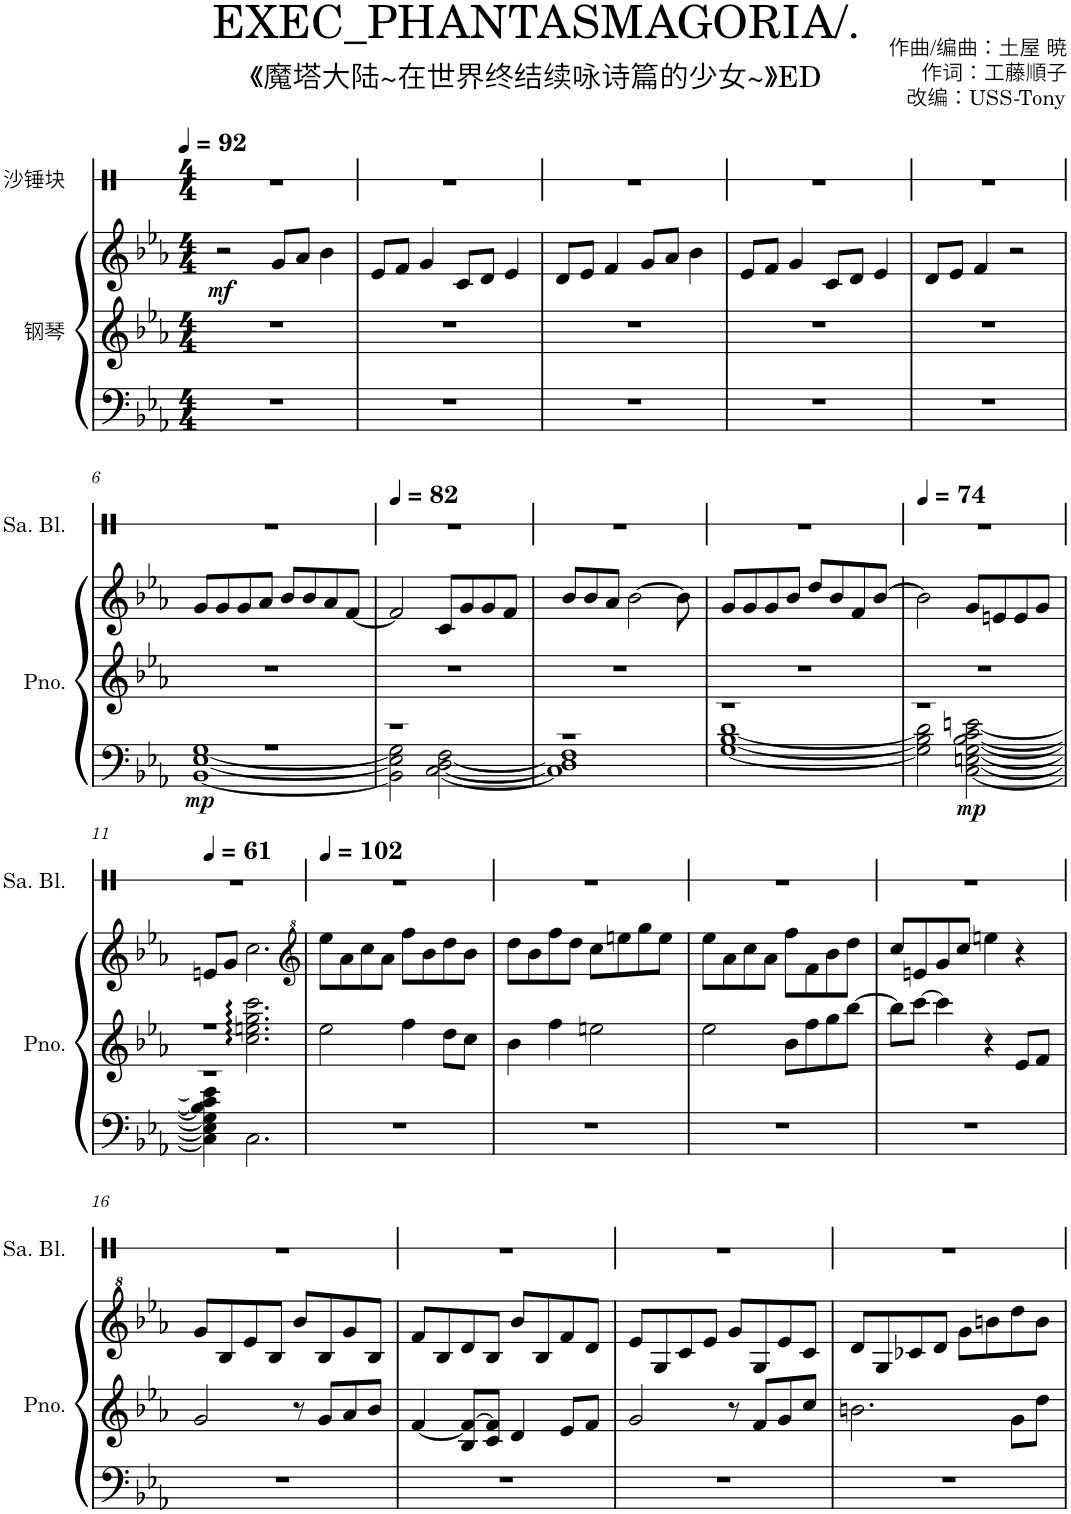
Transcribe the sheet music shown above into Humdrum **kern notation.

**kern	**kern	**kern	**dynam	**kern
*part2	*part2	*part2	*part2	*part1
*staff4	*staff3	*staff2	*staff2/3/4	*staff1
*I"钢琴	*	*	*	*I"沙锤块
*	*	*	*	*stria1
*clefF4	*clefG2	*clefG2	*	*clefX
*k[b-e-a-]	*k[b-e-a-]	*k[b-e-a-]	*	*k[]
*M4/4	*M4/4	*M4/4	*	*M4/4
*MM92	*MM92	*MM92	*	*MM92
=1	=1	=1	=1	=1
!	!	!	!LO:DY:b	!
1r	1r	2r	mf	1r
.	.	8g/L	.	.
.	.	8a-/J	.	.
.	.	4b-\	.	.
=2	=2	=2	=2	=2
1r	1r	8e-/L	.	1r
.	.	8f/J	.	.
.	.	4g/	.	.
.	.	8c/L	.	.
.	.	8d/J	.	.
.	.	4e-/	.	.
=3	=3	=3	=3	=3
1r	1r	8d/L	.	1r
.	.	8e-/J	.	.
.	.	4f/	.	.
.	.	8g/L	.	.
.	.	8a-/J	.	.
.	.	4b-\	.	.
=4	=4	=4	=4	=4
1r	1r	8e-/L	.	1r
.	.	8f/J	.	.
.	.	4g/	.	.
.	.	8c/L	.	.
.	.	8d/J	.	.
.	.	4e-/	.	.
=5	=5	=5	=5	=5
1r	1r	8d/L	.	1r
.	.	8e-/J	.	.
.	.	4f/	.	.
.	.	2r	.	.
!!LO:LB:g=z
=6	=6	=6	=6	=6
*^	*	*	*	*
!	!	!	!	!LO:DY:b=3	!
[1BB- [1E- [1G	1r	1r	8g/L	mp	1r
.	.	.	8g/	.	.
.	.	.	8g/	.	.
.	.	.	8a-/J	.	.
.	.	.	8b-/L	.	.
.	.	.	8b-/	.	.
.	.	.	8a-/	.	.
.	.	.	[8f/J	.	.
=7	=7	=7	=7	=7	=7
*	*	*	*	*	*MM82
2BB-\] 2E-\] 2G\]	1r	1r	2f/]	.	1r
[2C\ [2D\ [2F\	.	.	8c/L	.	.
.	.	.	8g/	.	.
.	.	.	8g/	.	.
.	.	.	8f/J	.	.
=8	=8	=8	=8	=8	=8
1C] 1D] 1F]	1r	1r	8b-/L	.	1r
.	.	.	8b-/	.	.
.	.	.	8a-/J	.	.
.	.	.	[2b-\	.	.
.	.	.	8b-\]	.	.
=9	=9	=9	=9	=9	=9
[1G [1B- [1d	1r	1r	8g/L	.	1r
.	.	.	8g/	.	.
.	.	.	8g/	.	.
.	.	.	8b-/J	.	.
.	.	.	8dd/L	.	.
.	.	.	8b-/	.	.
.	.	.	8f/	.	.
.	.	.	[8b-/J	.	.
=10	=10	=10	=10	=10	=10
*	*	*	*	*	*MM74
2G\] 2B-\] 2d\]	1r	1r	2b-\]	.	1r
!	!	!	!	!LO:DY:b=3	!
[2C\ [2En\ [2G\ [2B-\ [2c\ [2en\	.	.	8g/L	mp	.
.	.	.	8en/	.	.
.	.	.	8e/	.	.
.	.	.	8g/J	.	.
!!LO:LB:g=z
=11	=11	=11	=11	=11	=11
*	*	*	*	*	*MM61
*	*	*^	*	*	*
4C\] 4E\] 4G\] 4B-\] 4c\] 4e\]	1r	1r	4ryy	8en/L	.	1r
.	.	.	.	8g/J	.	.
2.C\	.	.	2.cc\ 2.een\ 2.gg\ 2.ccc\	2.cc\	.	.
*v	*v	*	*	*	*	*
*	*v	*v	*	*	*
=12	=12	=12	=12	=12
*	*	*clefG^2	*	*
*	*	*	*	*MM102
1r	2ee-\	8eee-\L	.	1r
.	.	8aa-\	.	.
.	.	8ccc\	.	.
.	.	8aa-\J	.	.
.	4ff\	8fff\L	.	.
.	.	8bb-\	.	.
.	8dd\L	8ddd\	.	.
.	8cc\J	8bb-\J	.	.
=13	=13	=13	=13	=13
1r	4b-\	8ddd\L	.	1r
.	.	8bb-\	.	.
.	4ff\	8fff\	.	.
.	.	8ddd\J	.	.
.	2een\	8ccc\L	.	.
.	.	8eeen\	.	.
.	.	8ggg\	.	.
.	.	8eee\J	.	.
=14	=14	=14	=14	=14
1r	2ee-\	8eee-\L	.	1r
.	.	8aa-\	.	.
.	.	8ccc\	.	.
.	.	8aa-\J	.	.
.	8b-\L	8fff\L	.	.
.	8ff\	8ff\	.	.
.	8gg\	8bb-\	.	.
.	[8bb-\J	8ddd\J	.	.
=15	=15	=15	=15	=15
1r	8bb-\L]	8ccc/L	.	1r
.	[8ccc\J	8een/	.	.
.	4ccc\]	8gg/	.	.
.	.	8ccc/J	.	.
.	4r	4eeen\	.	.
.	8e-/L	4r	.	.
.	8f/J	.	.	.
!!LO:LB:g=z
=16	=16	=16	=16	=16
1r	2g/	8gg/L	.	1r
.	.	8b-/	.	.
.	.	8ee-/	.	.
.	.	8b-/J	.	.
.	8r	8bb-/L	.	.
.	8g/L	8b-/	.	.
.	8a-/	8gg/	.	.
.	8b-/J	8b-/J	.	.
=17	=17	=17	=17	=17
1r	[4f/	8ff/L	.	1r
.	.	8b-/	.	.
.	8B-/ 8f/_L	8dd/	.	.
.	8c/ 8f/]J	8b-/J	.	.
.	4d/	8bb-/L	.	.
.	.	8b-/	.	.
.	8e-/L	8ff/	.	.
.	8f/J	8dd/J	.	.
=18	=18	=18	=18	=18
1r	2g/	8ee-/L	.	1r
.	.	8g/	.	.
.	.	8cc/	.	.
.	.	8ee-/J	.	.
.	8r	8gg/L	.	.
.	8f/L	8g/	.	.
.	8g/	8ee-/	.	.
.	8cc/J	8cc/J	.	.
=19	=19	=19	=19	=19
1r	2.bn\	8dd/L	.	1r
.	.	8g/	.	.
.	.	8cc-X/	.	.
.	.	8dd/J	.	.
.	.	8gg\L	.	.
.	.	8bbn\	.	.
.	8g\L	8ddd\	.	.
.	8dd\J	8bb\J	.	.
=	=	=	=	=
*-	*-	*-	*-	*-
